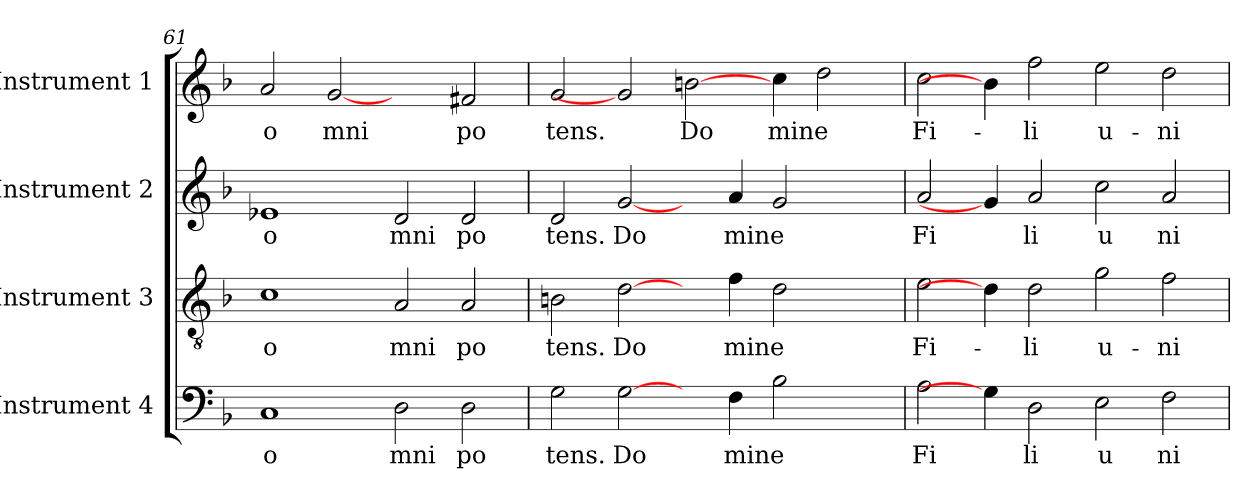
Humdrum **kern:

**kern	**text	**kern	**text	**kern	**text	**kern	**text
*part4	*part4	*part3	*part3	*part2	*part2	*part1	*part1
*staff4	*staff4	*staff3	*staff3	*staff2	*staff2	*staff1	*staff1
*I"Instrument 4	*	*I"Instrument 3	*	*I"Instrument 2	*	*I"Instrument 1	*
*clefF4	*	*clefGv2	*	*clefG2	*	*clefG2	*
*k[b-]	*	*k[b-]	*	*k[b-]	*	*k[b-]	*
*F:	*	*F:	*	*F:	*	*F:	*
=61	=61	=61	=61	=61	=61	=61	=61
!	!LO:LY:b:cj	!	!LO:LY:b:cj	!	!LO:LY:b:cj	!	!LO:LY:b:cj
1C	o	1c	o	1e-X	o	2a/	o
!	!	!	!	!	!	!	!LO:LY:b:cj
.	.	.	.	.	.	[2g	mni
!	!LO:LY:b:cj	!	!LO:LY:b:cj	!	!LO:LY:b:cj	!	!
2D\	mni	2A/	mni	2d/	mni	2ryy	.
!	!LO:LY:b:cj	!	!LO:LY:b:cj	!	!LO:LY:b:cj	!	!LO:LY:b:cj
2D\	po	2A/	po	2d/	po	2f#X/	po
=62	=62	=62	=62	=62	=62	=62	=62
!	!LO:LY:b:cj	!	!LO:LY:b:cj	!	!LO:LY:b:cj	!	!LO:LY:b:cj
2G\	tens.	2Bn\	tens.	2d/	tens.	2g/	tens.
!	!LO:LY:b:cj	!	!LO:LY:b:cj	!	!LO:LY:b:cj	!	!
[2G\	Do	[2d\	Do	[2g/	Do	2g]	.
!	!	!	!	!	!	!	!LO:LY:b:cj
4ryy	.	4ryy	.	4ryy	.	[2bn\	Do
!	!LO:LY:b:cj	!	!LO:LY:b:cj	!	!LO:LY:b:cj	!	!
4F\	mine	4f\	mine	4a/	mine	.	.
!	!LO:LY:b:cj	!	!LO:LY:b:cj	!	!LO:LY:b:cj	!	!LO:LY:b:cj
2B-\	.	2d\	.	2g/	.	4cc\	mine
!	!	!	!	!	!	!	!LO:LY:b:cj
.	.	.	.	.	.	2dd\	.
4ryy	.	4ryy	.	4ryy	.	.	.
!!LO:PB:g=z
=63	=63	=63	=63	=63	=63	=63	=63
!	!LO:LY:b:cj	!	!LO:LY:b:cj	!	!LO:LY:b:cj	!	!LO:LY:b:cj
2A\	Fi	2e\	Fi-	2a/	Fi	2cc\	Fi-
4G\]	.	4d\]	.	4g/]	.	4b\]	.
!	!LO:LY:b:cj	!	!LO:LY:b:cj	!	!LO:LY:b:cj	!	!LO:LY:b:cj
2D\	li	2d\	-li	2a/	li	2ff\	-li
!	!LO:LY:b:cj	!	!LO:LY:b:cj	!	!LO:LY:b:cj	!	!LO:LY:b:cj
2E\	u	2g\	u-	2cc\	u	2ee\	u-
!	!LO:LY:b:cj	!	!LO:LY:b:cj	!	!LO:LY:b:cj	!	!LO:LY:b:cj
2F\	ni	2f\	-ni-	2a/	ni	2dd\	-ni-
=	=	=	=	=	=	=	=
*-	*-	*-	*-	*-	*-	*-	*-
